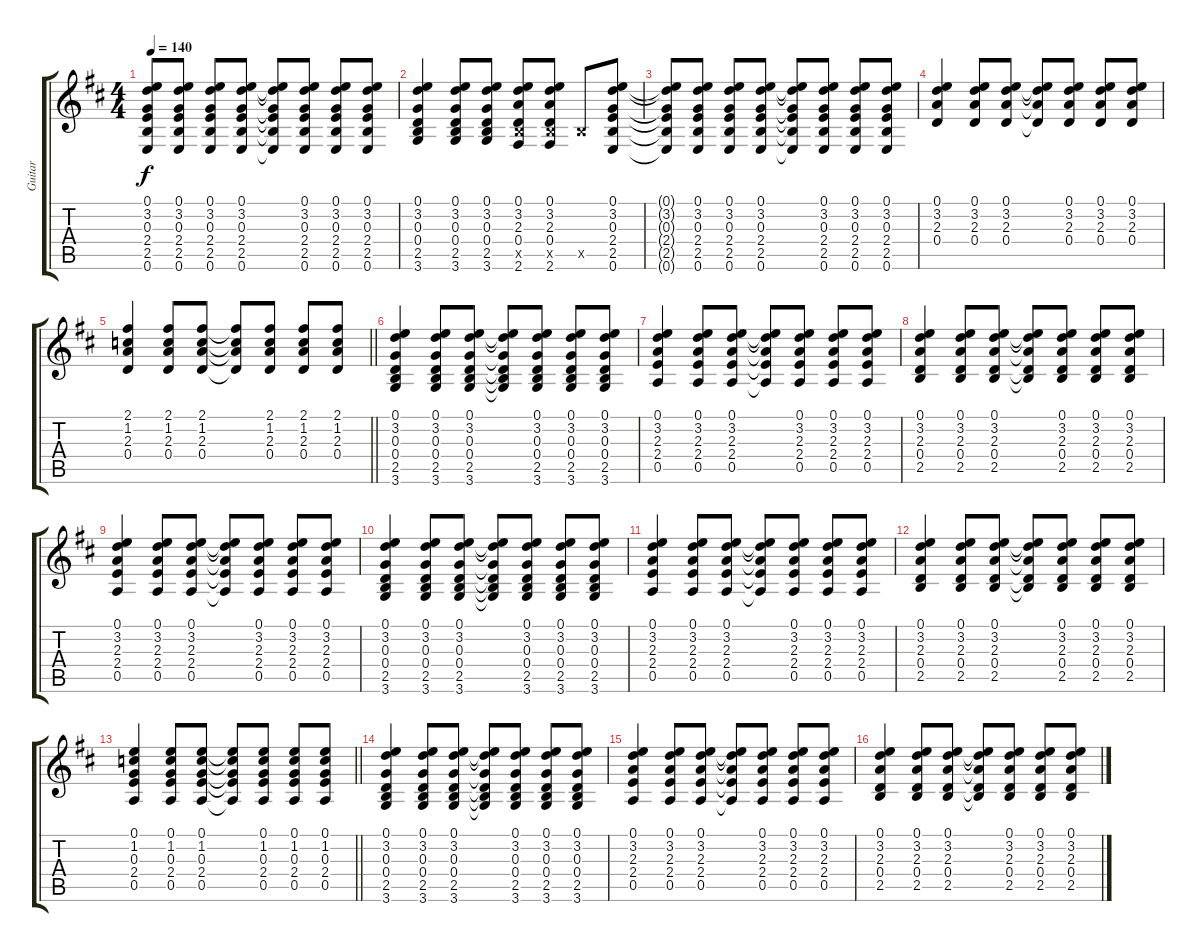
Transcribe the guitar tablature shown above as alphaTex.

\track ("Guitar" "Guitar") {instrument acousticguitarnylon}
\staff {score tabs}
\tuning (E4 B3 G3 D3 A2 E2) {hide}
\ts (4 4)
\tempo 140
\clef g2
\ks d
(0.1{t} 3.2{t} 0.3{t} 2.4{t} 2.5{t} 0.6{t}).8{dy f} (0.1 3.2 0.3 2.4 2.5 0.6).8 (0.1 3.2 0.3 2.4 2.5 0.6).8 (0.1 3.2 0.3 2.4 2.5 0.6).8 (0.1{t} 3.2{t} 0.3{t} 2.4{t} 2.5{t} 0.6{t}).8 (0.1 3.2 0.3 2.4 2.5 0.6).8 (0.1 3.2 0.3 2.4 2.5 0.6).8 (0.1 3.2 0.3 2.4 2.5 0.6).8 |
(0.1 3.2 0.3 0.4 2.5 3.6).4 (0.1 3.2 0.3 0.4 2.5 3.6).8 (0.1 3.2 0.3 0.4 2.5 3.6).8 (0.1 3.2 2.3 0.4 2.5{x} 2.6).8 (0.1 3.2 2.3 0.4 2.5{x} 2.6).8 2.5{x}.8 (0.1 3.2 0.3 2.4 2.5 0.6).8 |
(0.1{t} 3.2{t} 0.3{t} 2.4{t} 2.5{t} 0.6{t}).8 (0.1 3.2 0.3 2.4 2.5 0.6).8 (0.1 3.2 0.3 2.4 2.5 0.6).8 (0.1 3.2 0.3 2.4 2.5 0.6).8 (0.1{t} 3.2{t} 0.3{t} 2.4{t} 2.5{t} 0.6{t}).8 (0.1 3.2 0.3 2.4 2.5 0.6).8 (0.1 3.2 0.3 2.4 2.5 0.6).8 (0.1 3.2 0.3 2.4 2.5 0.6).8 |
(0.1 3.2 2.3 0.4).4 (0.1 3.2 2.3 0.4).8 (0.1 3.2 2.3 0.4).8 (0.1{t} 3.2{t} 2.3{t} 0.4{t}).8 (0.1 3.2 2.3 0.4).8 (0.1 3.2 2.3 0.4).8 (0.1 3.2 2.3 0.4).8 |
\barLineRight lightlight
(2.1 1.2 2.3 0.4).4 (2.1 1.2 2.3 0.4).8 (2.1 1.2 2.3 0.4).8 (2.1{t} 1.2{t} 2.3{t} 0.4{t}).8 (2.1 1.2 2.3 0.4).8 (2.1 1.2 2.3 0.4).8 (2.1 1.2 2.3 0.4).8 |
(0.1 3.2 0.3 0.4 2.5 3.6).4 (0.1 3.2 0.3 0.4 2.5 3.6).8 (0.1 3.2 0.3 0.4 2.5 3.6).8 (0.1{t} 3.2{t} 0.3{t} 0.4{t} 2.5{t} 3.6{t}).8 (0.1 3.2 0.3 0.4 2.5 3.6).8 (0.1 3.2 0.3 0.4 2.5 3.6).8 (0.1 3.2 0.3 0.4 2.5 3.6).8 |
(0.1 3.2 2.3 2.4 0.5).4 (0.1 3.2 2.3 2.4 0.5).8 (0.1 3.2 2.3 2.4 0.5).8 (0.1{t} 3.2{t} 2.3{t} 2.4{t} 0.5{t}).8 (0.1 3.2 2.3 2.4 0.5).8 (0.1 3.2 2.3 2.4 0.5).8 (0.1 3.2 2.3 2.4 0.5).8 |
(0.1 3.2 2.3 0.4 2.5).4 (0.1 3.2 2.3 0.4 2.5).8 (0.1 3.2 2.3 0.4 2.5).8 (0.1{t} 3.2{t} 2.3{t} 0.4{t} 2.5{t}).8 (0.1 3.2 2.3 0.4 2.5).8 (0.1 3.2 2.3 0.4 2.5).8 (0.1 3.2 2.3 0.4 2.5).8 |
(0.1 3.2 2.3 2.4 0.5).4 (0.1 3.2 2.3 2.4 0.5).8 (0.1 3.2 2.3 2.4 0.5).8 (0.1{t} 3.2{t} 2.3{t} 2.4{t} 0.5{t}).8 (0.1 3.2 2.3 2.4 0.5).8 (0.1 3.2 2.3 2.4 0.5).8 (0.1 3.2 2.3 2.4 0.5).8 |
(0.1 3.2 0.3 0.4 2.5 3.6).4 (0.1 3.2 0.3 0.4 2.5 3.6).8 (0.1 3.2 0.3 0.4 2.5 3.6).8 (0.1{t} 3.2{t} 0.3{t} 0.4{t} 2.5{t} 3.6{t}).8 (0.1 3.2 0.3 0.4 2.5 3.6).8 (0.1 3.2 0.3 0.4 2.5 3.6).8 (0.1 3.2 0.3 0.4 2.5 3.6).8 |
(0.1 3.2 2.3 2.4 0.5).4 (0.1 3.2 2.3 2.4 0.5).8 (0.1 3.2 2.3 2.4 0.5).8 (0.1{t} 3.2{t} 2.3{t} 2.4{t} 0.5{t}).8 (0.1 3.2 2.3 2.4 0.5).8 (0.1 3.2 2.3 2.4 0.5).8 (0.1 3.2 2.3 2.4 0.5).8 |
(0.1 3.2 2.3 0.4 2.5).4 (0.1 3.2 2.3 0.4 2.5).8 (0.1 3.2 2.3 0.4 2.5).8 (0.1{t} 3.2{t} 2.3{t} 0.4{t} 2.5{t}).8 (0.1 3.2 2.3 0.4 2.5).8 (0.1 3.2 2.3 0.4 2.5).8 (0.1 3.2 2.3 0.4 2.5).8 |
\barLineRight lightlight
(0.1 1.2 0.3 2.4 0.5).4 (0.1 1.2 0.3 2.4 0.5).8 (0.1 1.2 0.3 2.4 0.5).8 (0.1{t} 1.2{t} 0.3{t} 2.4{t} 0.5{t}).8 (0.1 1.2 0.3 2.4 0.5).8 (0.1 1.2 0.3 2.4 0.5).8 (0.1 1.2 0.3 2.4 0.5).8 |
(0.1 3.2 0.3 0.4 2.5 3.6).4 (0.1 3.2 0.3 0.4 2.5 3.6).8 (0.1 3.2 0.3 0.4 2.5 3.6).8 (0.1{t} 3.2{t} 0.3{t} 0.4{t} 2.5{t} 3.6{t}).8 (0.1 3.2 0.3 0.4 2.5 3.6).8 (0.1 3.2 0.3 0.4 2.5 3.6).8 (0.1 3.2 0.3 0.4 2.5 3.6).8 |
(0.1 3.2 2.3 2.4 0.5).4 (0.1 3.2 2.3 2.4 0.5).8 (0.1 3.2 2.3 2.4 0.5).8 (0.1{t} 3.2{t} 2.3{t} 2.4{t} 0.5{t}).8 (0.1 3.2 2.3 2.4 0.5).8 (0.1 3.2 2.3 2.4 0.5).8 (0.1 3.2 2.3 2.4 0.5).8 |
(0.1 3.2 2.3 0.4 2.5).4 (0.1 3.2 2.3 0.4 2.5).8 (0.1 3.2 2.3 0.4 2.5).8 (0.1{t} 3.2{t} 2.3{t} 0.4{t} 2.5{t}).8 (0.1 3.2 2.3 0.4 2.5).8 (0.1 3.2 2.3 0.4 2.5).8 (0.1 3.2 2.3 0.4 2.5).8
